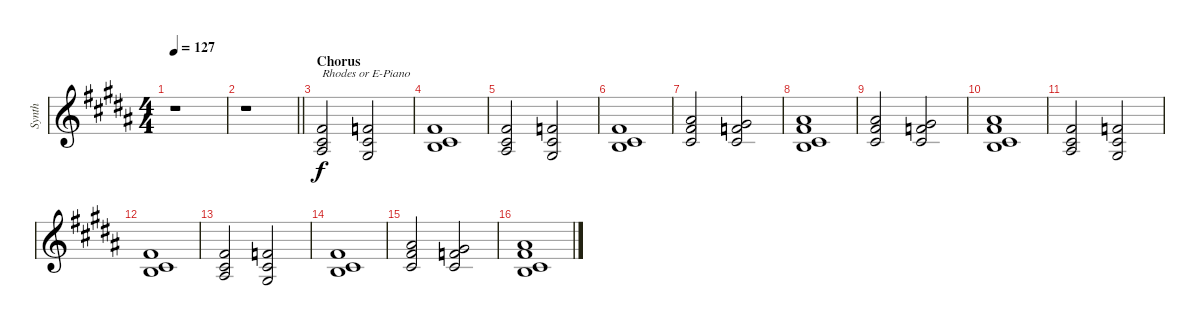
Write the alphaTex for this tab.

\track ("Synth" "Synth") {instrument electricpiano1}
\staff {score}
\tuning (E4 B3 G3 D3 A2 E2) {hide}
\ts (4 4)
\tempo 127
\clef g2
\ks g#minor
r.1{dy f} |
\barLineRight lightlight
r.1 |
\section ("" "Chorus")
(2.1 2.2 3.3).2{txt "Rhodes or E-Piano" instrument electricpiano1} (1.1 2.2 1.3).2 |
(2.1 0.2 6.3).1 |
(2.1 2.2 3.3).2 (1.1 2.2 1.3).2 |
(2.1 0.2 6.3).1 |
(2.1 2.2 15.3).2 (1.1 2.2 13.3).2 |
(2.1 0.2 6.3 20.4).1 |
(2.1 2.2 15.3).2 (1.1 2.2 13.3).2 |
(2.1 0.2 6.3 20.4).1 |
(2.1 2.2 3.3).2 (1.1 2.2 1.3).2 |
(2.1 0.2 6.3).1 |
(2.1 2.2 3.3).2 (1.1 2.2 1.3).2 |
(2.1 0.2 6.3).1 |
(2.1 2.2 15.3).2 (1.1 2.2 13.3).2 |
(2.1 0.2 6.3 20.4).1
